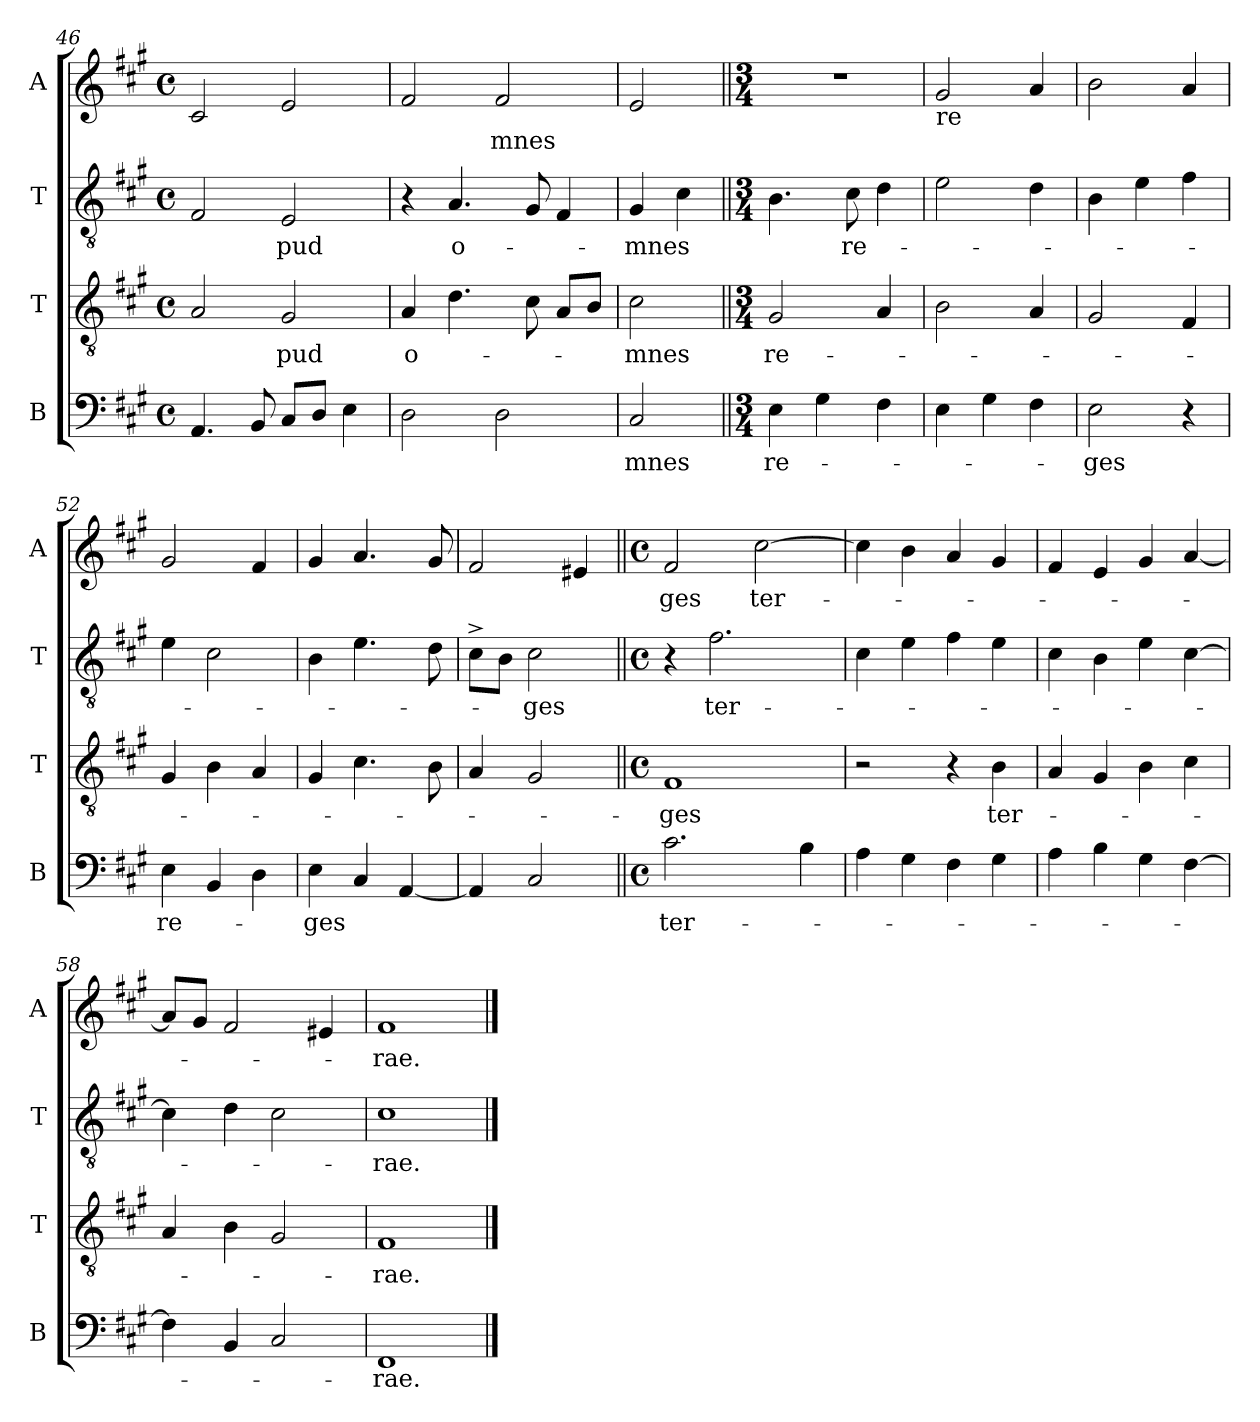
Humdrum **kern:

**kern	**text	**kern	**text	**kern	**text	**kern	**text
*part4	*part4	*part3	*part3	*part2	*part2	*part1	*part1
*staff4	*staff4	*staff3	*staff3	*staff2	*staff2	*staff1	*staff1
*I"B	*	*I"T	*	*I"T	*	*I"A	*
*I'B	*	*I'T	*	*I'T	*	*I'A	*
*clefF4	*	*clefGv2	*	*clefGv2	*	*clefG2	*
*k[f#c#g#]	*	*k[f#c#g#]	*	*k[f#c#g#]	*	*k[f#c#g#]	*
*A:	*	*A:	*	*A:	*	*A:	*
*M4/4	*	*M4/4	*	*M4/4	*	*M4/4	*
*met(c)	*	*met(c)	*	*met(c)	*	*met(c)	*
=46	=46	=46	=46	=46	=46	=46	=46
4.AA/	.	2A/	.	2F#/	.	2c#/	.
8BB/	.	.	.	.	.	.	.
!	!	!	!LO:LY:b	!	!LO:LY:b	!	!
8C#/L	.	2G#/	-pud	2E/	-pud	2e/	.
8D/J	.	.	.	.	.	.	.
4E\	.	.	.	.	.	.	.
=47	=47	=47	=47	=47	=47	=47	=47
!	!	!	!LO:LY:b	!	!	!	!
2D\	.	4A/	o-	4r	.	2f#/	.
!	!	!	!	!	!LO:LY:b	!	!
.	.	4.d\	.	4.A/	o-	.	.
!	!	!	!	!	!	!	!LO:LY:b
2D\	.	.	.	.	.	2f#/	-mnes
.	.	8c#\	.	8G#/	.	.	.
.	.	8A/L	.	4F#/	.	.	.
.	.	8B/J	.	.	.	.	.
=48	=48	=48	=48	=48	=48	=48	=48
!	!LO:LY:b	!	!LO:LY:b	!	!LO:LY:b	!	!
2C#/	-mnes	2c#\	-mnes	4G#/	-mnes	2e/	.
.	.	.	.	4c#\	.	.	.
!!LO:LB:g=z
=49||	=49||	=49||	=49||	=49||	=49||	=49||	=49||
*M3/4	*	*M3/4	*	*M3/4	*	*M3/4	*
!	!LO:LY:b	!	!LO:LY:b	!	!	!LO:N:vis=1	!
4E\	re-	2G#/	re-	4.B\	.	2.r	.
4G#\	.	.	.	.	.	.	.
!	!	!	!	!	!LO:LY:b	!	!
.	.	.	.	8c#\	re-	.	.
4F#\	.	4A/	.	4d\	.	.	.
=50	=50	=50	=50	=50	=50	=50	=50
!	!	!	!	!	!	!LO:TX:b:t=re	!
4E\	.	2B\	.	2e\	.	2g#/	.
4G#\	.	.	.	.	.	.	.
4F#\	.	4A/	.	4d\	.	4a/	.
=51	=51	=51	=51	=51	=51	=51	=51
!	!LO:LY:b	!	!	!	!	!	!
2E\	-ges	2G#/	.	4B\	.	2b\	.
.	.	.	.	4e\	.	.	.
4r	.	4F#/	.	4f#\	.	4a/	.
=52	=52	=52	=52	=52	=52	=52	=52
!	!LO:LY:b	!	!	!	!	!	!
4E\	re-	4G#/	.	4e\	.	2g#/	.
4BB/	.	4B\	.	2c#\	.	.	.
4D\	.	4A/	.	.	.	4f#/	.
=53	=53	=53	=53	=53	=53	=53	=53
!	!LO:LY:b	!	!	!	!	!	!
4E\	-ges	4G#/	.	4B\	.	4g#/	.
4C#/	.	4.c#\	.	4.e\	.	4.a/	.
[<4AA/	.	.	.	.	.	.	.
.	.	8B\	.	8d\	.	8g#/	.
=54	=54	=54	=54	=54	=54	=54	=54
4AA/]	.	4A/	.	8c#^>\L	.	2f#/	.
.	.	.	.	8B\J	.	.	.
!	!	!	!	!	!LO:LY:b	!	!
2C#/	.	2G#/	.	2c#\	-ges	.	.
.	.	.	.	.	.	4e#X/	.
!!LO:LB:g=z
=55||	=55||	=55||	=55||	=55||	=55||	=55||	=55||
*M4/4	*	*M4/4	*	*M4/4	*	*M4/4	*
*met(c)	*	*met(c)	*	*met(c)	*	*met(c)	*
!	!LO:LY:b	!	!LO:LY:b	!	!	!	!LO:LY:b
2.c#\	ter-	1F#	-ges	4r	.	2f#/	ges
!	!	!	!	!	!LO:LY:b	!	!
.	.	.	.	2.f#\	ter-	.	.
!	!	!	!	!	!	!	!LO:LY:b
.	.	.	.	.	.	[>2cc#\	ter-
4B\	.	.	.	.	.	.	.
=56	=56	=56	=56	=56	=56	=56	=56
4A\	.	2r	.	4c#\	.	4cc#\]	.
4G#\	.	.	.	4e\	.	4b\	.
4F#\	.	4r	.	4f#\	.	4a/	.
!	!	!	!LO:LY:b	!	!	!	!
4G#\	.	4B\	ter-	4e\	.	4g#/	.
=57	=57	=57	=57	=57	=57	=57	=57
4A\	.	4A/	.	4c#\	.	4f#/	.
4B\	.	4G#/	.	4B\	.	4e/	.
4G#\	.	4B\	.	4e\	.	4g#/	.
[>4F#\	.	4c#\	.	[>4c#\	.	[<4a/	.
=58	=58	=58	=58	=58	=58	=58	=58
4F#\]	.	4A/	.	4c#\]	.	8a/L]	.
.	.	.	.	.	.	8g#/J	.
4BB/	.	4B\	.	4d\	.	2f#/	.
2C#/	.	2G#/	.	2c#\	.	.	.
.	.	.	.	.	.	4e#X/	.
=59	=59	=59	=59	=59	=59	=59	=59
!	!LO:LY:b	!	!LO:LY:b	!	!LO:LY:b	!	!LO:LY:b
1FF#	-rae.	1F#	-rae.	1c#	-rae.	1f#	-rae.
==	==	==	==	==	==	==	==
*-	*-	*-	*-	*-	*-	*-	*-
